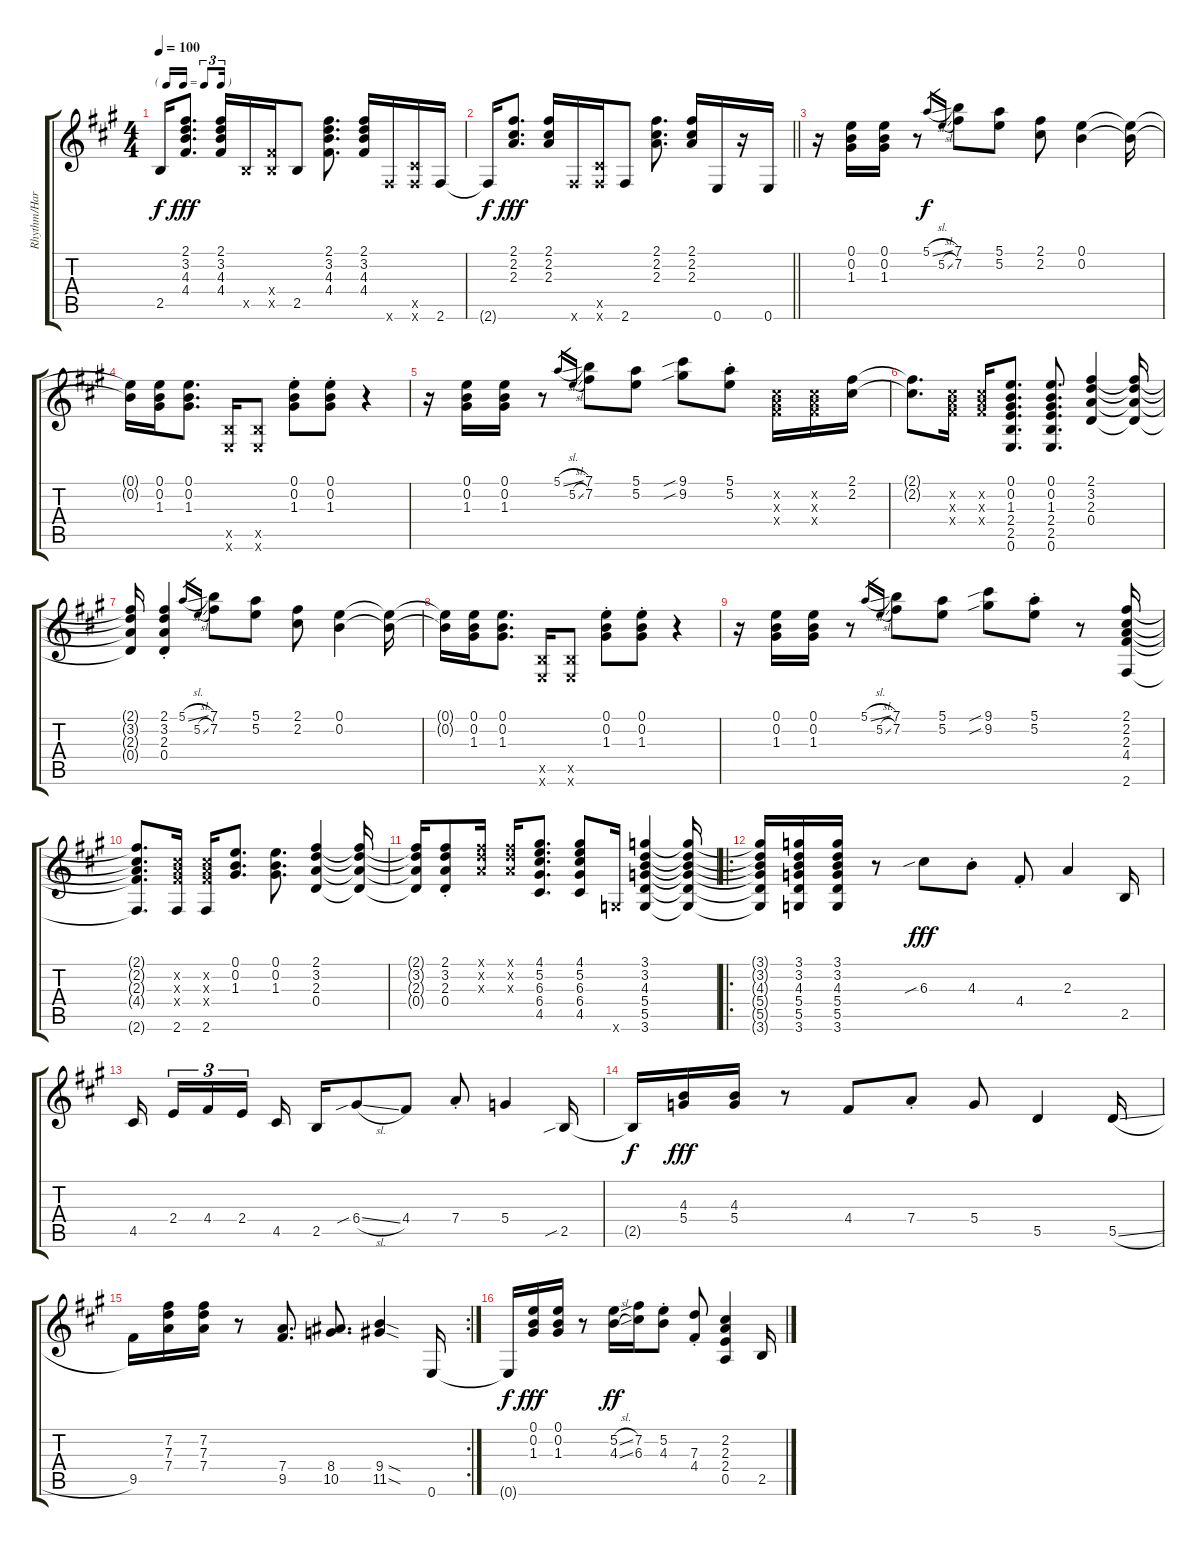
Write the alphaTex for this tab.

\track ("Rhythm/Harmony" "Rhythm/Har") {instrument acousticguitarnylon}
\staff {score tabs}
\tuning (E4 B3 G3 D3 A2 E2) {hide}
\ts (4 4)
\tf triplet16th
\tempo 100
\clef g2
\ks a
2.5{t}.16{dy f} (2.1 3.2 4.3 4.4).8{d dy fff} (2.1 3.2 4.3 4.4).16 2.5{x}.16 (4.4{x} 2.5{x}).16 2.5.8 (2.1 3.2 4.3 4.4).8{d} (2.1 3.2 4.3 4.4).16 2.6{x}.16 (4.5{x} 2.6{x}).16 2.6.16 |
\barLineRight lightlight
2.6{t}.16{dy f} (2.1 2.2 2.3).8{d dy fff} (2.1 2.2 2.3).16 2.6{x}.16 (4.5{x} 2.6{x}).16 2.6.8 (2.1 2.2 2.3).8{d} (2.1 2.2 2.3).16 0.6.16 r.16 0.6.16 |
r.16 (0.1 0.2 1.3).16 (0.1 0.2 1.3).16 r.8 5.1{sl}.16{gr dy f} 5.2{sl}.16{gr} (7.1 7.2).8 (5.1 5.2).8 (2.1 2.2).8 (0.1 0.2).4 (0.1{t} 0.2{t}).16 |
(0.1{t} 0.2{t}).16 (0.1 0.2 1.3).16 (0.1 0.2 1.3).8{d} (2.5{x} 0.6{x}).16 (2.5{x} 0.6{x}).8 (0.1{st} 0.2{st} 1.3{st}).8 (0.1{st} 0.2{st} 1.3{st}).8 r.4 |
r.16 (0.1 0.2 1.3).16 (0.1 0.2 1.3).16 r.8 5.1{sl}.16{gr} 5.2{sl}.16{gr} (7.1 7.2).8 (5.1 5.2).8 (9.1{sib} 9.2{sib}).8 (5.1{st} 5.2{st}).8 (2.2{x} 2.3{x} 4.4{x}).16 (2.2{x} 2.3{x} 4.4{x}).16 (2.1 2.2).16 |
(2.1{t} 2.2{t}).8{d} (2.2{x} 2.3{x} 4.4{x}).16 (2.2{x} 2.3{x} 4.4{x}).16 (0.1 0.2 1.3 2.4 2.5 0.6).8{d} (0.1 0.2 1.3 2.4 2.5 0.6).8{d} (2.1 3.2 2.3 0.4).4 (2.1{t} 3.2{t} 2.3{t} 0.4{t}).16 |
(2.1{t} 3.2{t} 2.3{t} 0.4{t}).16 (2.1{st} 3.2{st} 2.3{st} 0.4{st}).4 5.1{sl}.16{gr} 5.2{sl}.16{gr} (7.1 7.2).8 (5.1 5.2).8 (2.1 2.2).8 (0.1 0.2).4 (0.1{t} 0.2{t}).16 |
(0.1{t} 0.2{t}).16 (0.1 0.2 1.3).16 (0.1 0.2 1.3).8{d} (2.5{x} 0.6{x}).16 (2.5{x} 0.6{x}).8 (0.1{st} 0.2{st} 1.3{st}).8 (0.1{st} 0.2{st} 1.3{st}).8 r.4 |
r.16 (0.1 0.2 1.3).16 (0.1 0.2 1.3).16 r.8 5.1{sl}.16{gr} 5.2{sl}.16{gr} (7.1 7.2).8 (5.1 5.2).8 (9.1{sib} 9.2{sib}).8 (5.1{st} 5.2{st}).8 r.8 (2.1 2.2 2.3 4.4 2.6).16 |
(2.1{t} 2.2{t} 2.3{t} 4.4{t} 2.6{t}).8{d} (2.2{x} 2.3{x} 4.4{x} 2.6).16 (2.2{x} 2.3{x} 4.4{x} 2.6).16 (0.1 0.2 1.3).8{d} (0.1 0.2 1.3).8{d} (2.1 3.2 2.3 0.4).4 (2.1{t} 3.2{t} 2.3{t} 0.4{t}).16 |
(2.1{t} 3.2{t} 2.3{t} 0.4{t}).16 (2.1{st} 3.2{st} 2.3{st} 0.4{st}).8 (2.1{x} 3.2{x} 2.3{x}).16 (2.1{x} 3.2{x} 2.3{x}).16 (4.1 5.2 6.3 6.4 4.5).8{d} (4.1 5.2 6.3 6.4 4.5).8 3.6{x}.16 (3.1 3.2 4.3 5.4 5.5 3.6).4 (3.1{t} 3.2{t} 4.3{t} 5.4{t} 5.5{t} 3.6{t}).16 |
\ro
(3.1{t} 3.2{t} 4.3{t} 5.4{t} 5.5{t} 3.6{t}).16 (3.1 3.2 4.3 5.4 5.5 3.6).16 (3.1 3.2 4.3 5.4 5.5 3.6).16 r.8 6.3{sib}.8{dy fff} 4.3{st}.8 4.4{st}.8 2.3.4 2.5.16 |
4.5.16{beam splitsecondary} 2.4.16{tu (3 2)} 4.4.16{tu (3 2)} 2.4.16{tu (3 2) beam splitsecondary} 4.5.16 2.5.16 6.4{sib sl}.8 4.4.8 7.4{st}.8 5.4.4 2.5{sib}.16 |
2.5{t}.16{dy f} (4.3 5.4).16{dy fff} (4.3 5.4).16 r.8 4.4.8 7.4{st}.8 5.4.8 5.5.4 5.5{sl}.16 |
\rc 2
9.5.16 (7.2 7.3 7.4).16 (7.2 7.3 7.4).16 r.8 (7.4 9.5).8{d} (8.4 10.5).8{d} (9.4{sod} 11.5{sod}).4 0.6.16 |
0.6{t}.16{dy f} (0.1 0.2 1.3).16{dy fff} (0.1 0.2 1.3).16 r.8 (5.2{sl} 4.3{sl}).16{dy ff} (7.2 6.3).16 (5.2{st} 4.3{st}).8 (7.3{st} 4.4{st}).8 (2.2 2.3 2.4 0.5).4 2.5.16
